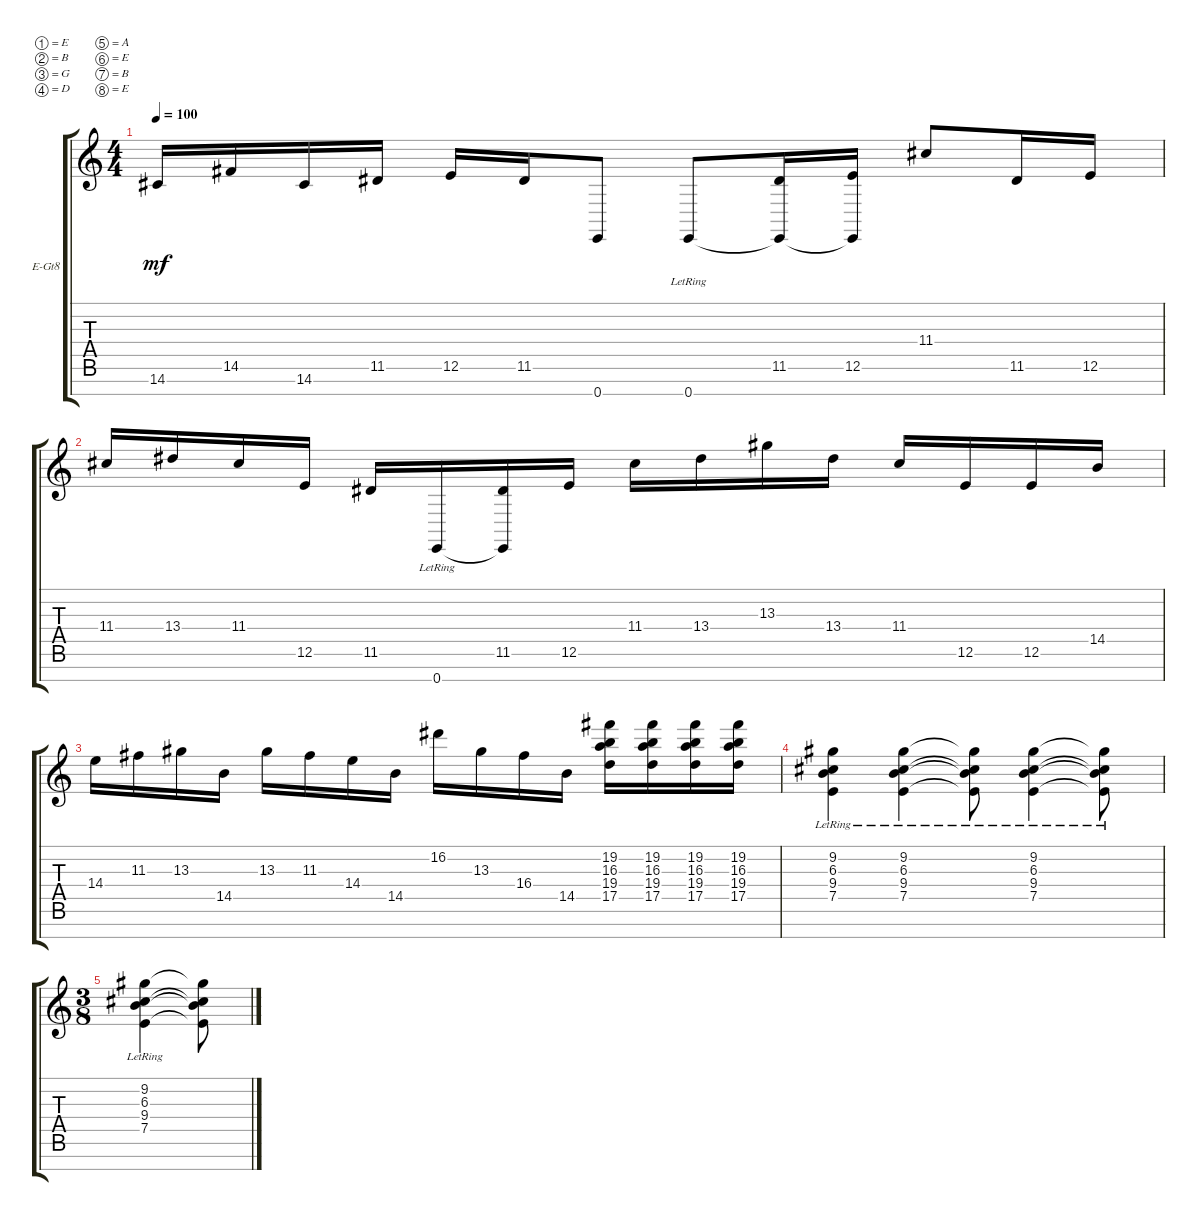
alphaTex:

\defaultSystemsLayout 4
\bracketExtendMode groupsimilarinstruments
\firstSystemTrackNameOrientation horizontal
\otherSystemsTrackNameOrientation horizontal
\track ("Electric Guitar" "E-Gt8") {instrument electricguitarclean}
\staff {score tabs}
\tuning (E4 B3 G3 D3 A2 E2 B1 E1)
\ts (4 4)
\tempo 100
\clef g2
\ks c
14.7.16{dy mf} 14.6.16 14.7.16 11.6.16 12.6.16 11.6.16 0.8.8 0.8{lr}.8 (11.6 0.8{t}).16 (12.6 0.8{t}).16 11.4.8 11.6.16 12.6.16 |
11.4.16 13.4.16 11.4.16 12.6.16 11.6.16 0.8{lr}.16 (11.6 0.8{t}).16 12.6.16 11.4.16 13.4.16 13.3.16 13.4.16 11.4.16 12.6.16 12.6.16 14.5.16 |
14.4.16 11.3.16 13.3.16 14.5.16 13.3.16 11.3.16 14.4.16 14.5.16 16.2.16 13.3.16 16.4.16 14.5.16 (19.2 19.4 16.3 17.5).16 (19.2 19.4 16.3 17.5).16 (19.2 19.4 16.3 17.5).16 (19.2 19.4 16.3 17.5).16 |
(9.2{lr} 9.4{lr} 6.3{lr} 7.5{lr}).4 (9.2{lr} 9.4{lr} 6.3{lr} 7.5{lr}).4 (9.2{lr t} 9.4{lr t} 6.3{lr t} 7.5{lr t}).8 (9.2{lr} 9.4{lr} 6.3{lr} 7.5{lr}).4 (9.2{lr t} 9.4{lr t} 6.3{lr t} 7.5{lr t}).8 |
\ts (3 8)
(9.2{lr} 9.4{lr} 6.3{lr} 7.5{lr}).4 (9.2{t} 9.4{t} 6.3{t} 7.5{t}).8
